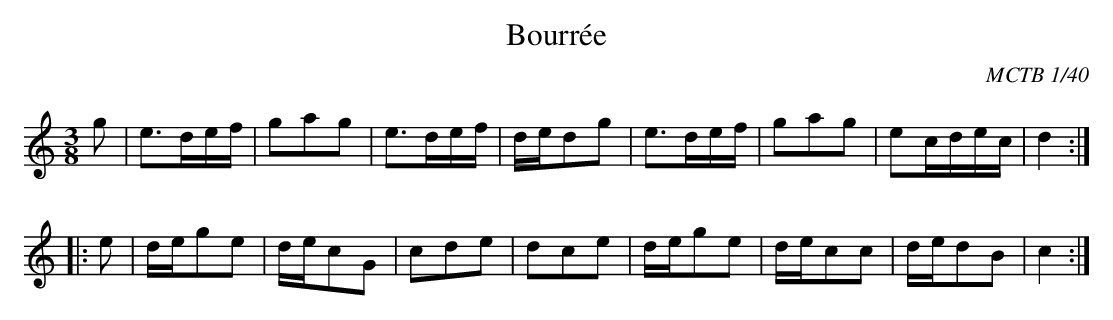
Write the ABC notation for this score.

X:1
T:Bourrée
C:MCTB 1/40
M:3/8
L:1/8
K:C
g|e>de/f/|gag|e>de/f/|d/e/dg|\
e>de/f/|gag|ec/d/e/c/|d2:|
|:e|d/e/ge|d/e/cG|cde|dce|\
d/e/ge|d/e/cc|d/e/dB|c2:|
